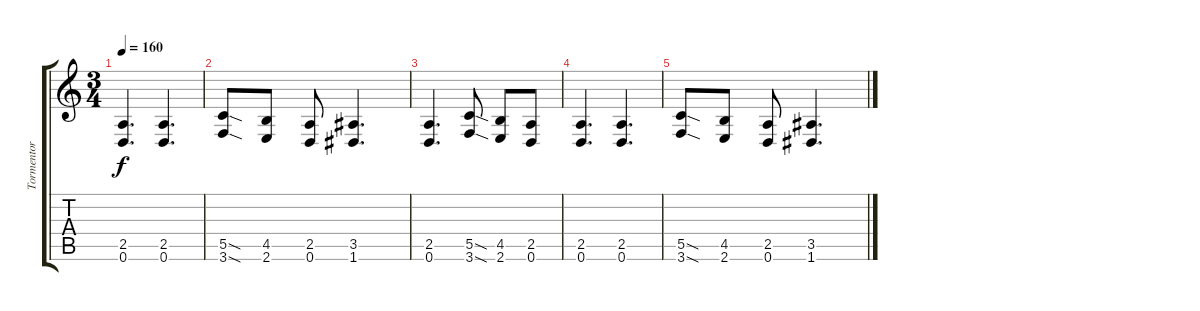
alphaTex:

\track ("Tormentor" "Tormentor") {instrument distortionguitar}
\staff {score tabs}
\tuning (D4 A3 F3 C3 G2 D2) {hide}
\ts (3 4)
\tempo 160
\clef g2
\ks c
(2.5 0.6).4{d dy f} (2.5 0.6).4{d} |
(5.5{sod} 3.6{sod}).8 (4.5 2.6).8 (2.5 0.6).8 (3.5 1.6).4{d} |
(2.5 0.6).4{d} (5.5{sod} 3.6{sod}).8 (4.5 2.6).8 (2.5 0.6).8 |
(2.5 0.6).4{d} (2.5 0.6).4{d} |
(5.5{sod} 3.6{sod}).8 (4.5 2.6).8 (2.5 0.6).8 (3.5 1.6).4{d}
